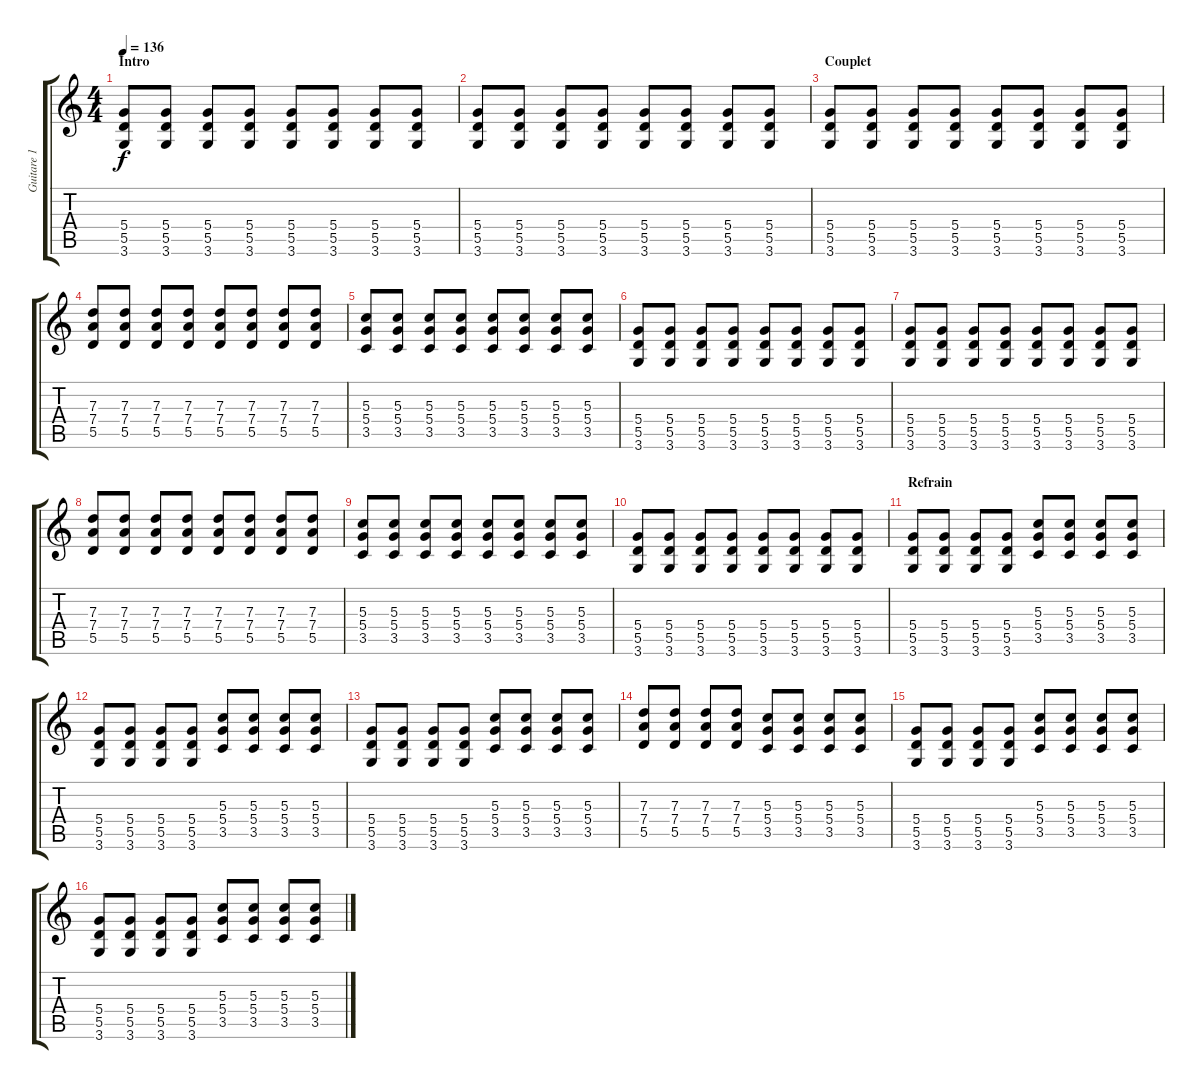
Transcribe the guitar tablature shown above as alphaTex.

\track ("Guitare 1" "Guitare 1") {instrument electricguitarmuted}
\staff {score tabs}
\tuning (E4 B3 G3 D3 A2 E2) {hide}
\ts (4 4)
\section ("" "Intro")
\tempo 136
\clef g2
\ks c
(5.4 5.5 3.6).8{dy f instrument electricguitarmuted} (5.4 5.5 3.6).8 (5.4 5.5 3.6).8 (5.4 5.5 3.6).8 (5.4 5.5 3.6).8 (5.4 5.5 3.6).8 (5.4 5.5 3.6).8 (5.4 5.5 3.6).8 |
(5.4 5.5 3.6).8 (5.4 5.5 3.6).8 (5.4 5.5 3.6).8 (5.4 5.5 3.6).8 (5.4 5.5 3.6).8 (5.4 5.5 3.6).8 (5.4 5.5 3.6).8 (5.4 5.5 3.6).8 |
\section ("" "Couplet")
(5.4 5.5 3.6).8 (5.4 5.5 3.6).8 (5.4 5.5 3.6).8 (5.4 5.5 3.6).8 (5.4 5.5 3.6).8 (5.4 5.5 3.6).8 (5.4 5.5 3.6).8 (5.4 5.5 3.6).8 |
(7.3 7.4 5.5).8 (7.3 7.4 5.5).8 (7.3 7.4 5.5).8 (7.3 7.4 5.5).8 (7.3 7.4 5.5).8 (7.3 7.4 5.5).8 (7.3 7.4 5.5).8 (7.3 7.4 5.5).8 |
(5.3 5.4 3.5).8 (5.3 5.4 3.5).8 (5.3 5.4 3.5).8 (5.3 5.4 3.5).8 (5.3 5.4 3.5).8 (5.3 5.4 3.5).8 (5.3 5.4 3.5).8 (5.3 5.4 3.5).8 |
(5.4 5.5 3.6).8 (5.4 5.5 3.6).8 (5.4 5.5 3.6).8 (5.4 5.5 3.6).8 (5.4 5.5 3.6).8 (5.4 5.5 3.6).8 (5.4 5.5 3.6).8 (5.4 5.5 3.6).8 |
(5.4 5.5 3.6).8 (5.4 5.5 3.6).8 (5.4 5.5 3.6).8 (5.4 5.5 3.6).8 (5.4 5.5 3.6).8 (5.4 5.5 3.6).8 (5.4 5.5 3.6).8 (5.4 5.5 3.6).8 |
(7.3 7.4 5.5).8 (7.3 7.4 5.5).8 (7.3 7.4 5.5).8 (7.3 7.4 5.5).8 (7.3 7.4 5.5).8 (7.3 7.4 5.5).8 (7.3 7.4 5.5).8 (7.3 7.4 5.5).8 |
(5.3 5.4 3.5).8 (5.3 5.4 3.5).8 (5.3 5.4 3.5).8 (5.3 5.4 3.5).8 (5.3 5.4 3.5).8 (5.3 5.4 3.5).8 (5.3 5.4 3.5).8 (5.3 5.4 3.5).8 |
(5.4 5.5 3.6).8 (5.4 5.5 3.6).8 (5.4 5.5 3.6).8 (5.4 5.5 3.6).8 (5.4 5.5 3.6).8 (5.4 5.5 3.6).8 (5.4 5.5 3.6).8 (5.4 5.5 3.6).8 |
\section ("" "Refrain")
(5.4 5.5 3.6).8{instrument overdrivenguitar} (5.4 5.5 3.6).8 (5.4 5.5 3.6).8 (5.4 5.5 3.6).8 (5.3 5.4 3.5).8 (5.3 5.4 3.5).8 (5.3 5.4 3.5).8 (5.3 5.4 3.5).8 |
(5.4 5.5 3.6).8 (5.4 5.5 3.6).8 (5.4 5.5 3.6).8 (5.4 5.5 3.6).8 (5.3 5.4 3.5).8 (5.3 5.4 3.5).8 (5.3 5.4 3.5).8 (5.3 5.4 3.5).8 |
(5.4 5.5 3.6).8 (5.4 5.5 3.6).8 (5.4 5.5 3.6).8 (5.4 5.5 3.6).8 (5.3 5.4 3.5).8 (5.3 5.4 3.5).8 (5.3 5.4 3.5).8 (5.3 5.4 3.5).8 |
(7.3 7.4 5.5).8 (7.3 7.4 5.5).8 (7.3 7.4 5.5).8 (7.3 7.4 5.5).8 (5.3 5.4 3.5).8 (5.3 5.4 3.5).8 (5.3 5.4 3.5).8 (5.3 5.4 3.5).8 |
(5.4 5.5 3.6).8{instrument overdrivenguitar} (5.4 5.5 3.6).8 (5.4 5.5 3.6).8 (5.4 5.5 3.6).8 (5.3 5.4 3.5).8 (5.3 5.4 3.5).8 (5.3 5.4 3.5).8 (5.3 5.4 3.5).8 |
(5.4 5.5 3.6).8 (5.4 5.5 3.6).8 (5.4 5.5 3.6).8 (5.4 5.5 3.6).8 (5.3 5.4 3.5).8 (5.3 5.4 3.5).8 (5.3 5.4 3.5).8 (5.3 5.4 3.5).8
